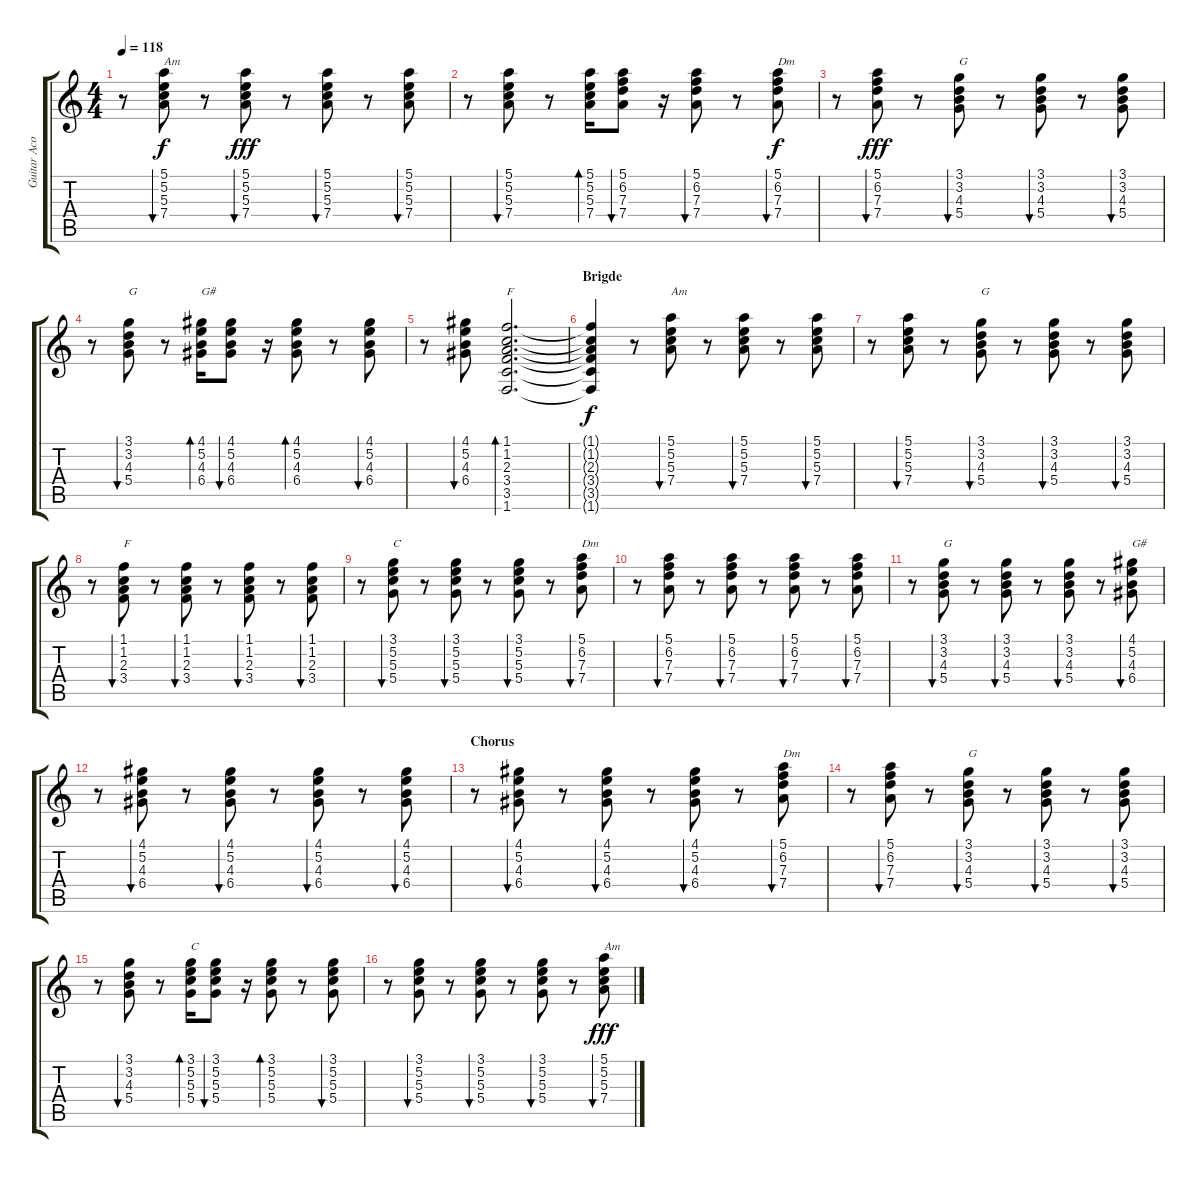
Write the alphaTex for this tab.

\track ("Guitar Acoustic" "Guitar Aco") {instrument acousticguitarsteel}
\staff {score tabs}
\tuning (E4 B3 G3 D3 A2 E2) {hide}
\ts (4 4)
\tempo 118
\clef g2
\ks c
r.8{dy f} (5.1 5.2 5.3 7.4).8{bu 60 txt "Am"} r.8 (5.1 5.2 5.3 7.4).8{bu 60 dy fff} r.8 (5.1 5.2 5.3 7.4).8{bu 60} r.8 (5.1 5.2 5.3 7.4).8{bu 60} |
r.8 (5.1 5.2 5.3 7.4).8{bu 60} r.8 (5.1 5.2 5.3 7.4).16{bd 60} (5.1 6.2 7.3 7.4).8{bu 60} r.16 (5.1 6.2 7.3 7.4).8{bu 60} r.8 (5.1 6.2 7.3 7.4).8{bu 60 txt "Dm" dy f} |
r.8 (5.1 6.2 7.3 7.4).8{bu 60 dy fff} r.8 (3.1 3.2 4.3 5.4).8{bu 60 txt "G"} r.8 (3.1 3.2 4.3 5.4).8{bu 60} r.8 (3.1 3.2 4.3 5.4).8{bu 60} |
r.8 (3.1 3.2 4.3 5.4).8{bu 60 txt "G"} r.8 (4.1 5.2 4.3 6.4).16{bd 60 txt "G#"} (4.1 5.2 4.3 6.4).8{bu 60} r.16 (4.1 5.2 4.3 6.4).8{bd 60} r.8 (4.1 5.2 4.3 6.4).8{bu 60} |
r.8 (4.1 5.2 4.3 6.4).8{bu 60} (1.1 1.2 2.3 3.4 3.5 1.6).2{d bd 30 txt "F"} |
\section ("" "Brigde")
(1.1{t} 1.2{t} 2.3{t} 3.4{t} 3.5{t} 1.6{t}).4{dy f} r.8 (5.1 5.2 5.3 7.4).8{bu 60 txt "Am"} r.8 (5.1 5.2 5.3 7.4).8{bu 60} r.8 (5.1 5.2 5.3 7.4).8{bu 60} |
r.8 (5.1 5.2 5.3 7.4).8{bu 60} r.8 (3.1 3.2 4.3 5.4).8{bu 60 txt "G"} r.8 (3.1 3.2 4.3 5.4).8{bu 60} r.8 (3.1 3.2 4.3 5.4).8{bu 60} |
r.8 (1.1 1.2 2.3 3.4).8{bu 60 txt "F"} r.8 (1.1 1.2 2.3 3.4).8{bu 60} r.8 (1.1 1.2 2.3 3.4).8{bu 60} r.8 (1.1 1.2 2.3 3.4).8{bu 60} |
r.8 (3.1 5.2 5.3 5.4).8{bu 60 txt "C"} r.8 (3.1 5.2 5.3 5.4).8{bu 60} r.8 (3.1 5.2 5.3 5.4).8{bu 60} r.8 (5.1 6.2 7.3 7.4).8{bu 30 txt "Dm"} |
r.8 (5.1 6.2 7.3 7.4).8{bu 30} r.8 (5.1 6.2 7.3 7.4).8{bu 30} r.8 (5.1 6.2 7.3 7.4).8{bu 30} r.8 (5.1 6.2 7.3 7.4).8{bu 30} |
r.8 (3.1 3.2 4.3 5.4).8{bu 30 txt "G"} r.8 (3.1 3.2 4.3 5.4).8{bu 30} r.8 (3.1 3.2 4.3 5.4).8{bu 30} r.8 (4.1 5.2 4.3 6.4).8{bu 30 txt "G#"} |
r.8 (4.1 5.2 4.3 6.4).8{bu 30} r.8 (4.1 5.2 4.3 6.4).8{bu 30} r.8 (4.1 5.2 4.3 6.4).8{bu 30} r.8 (4.1 5.2 4.3 6.4).8{bu 30} |
\section ("" "Chorus")
r.8 (4.1 5.2 4.3 6.4).8{bu 30} r.8 (4.1 5.2 4.3 6.4).8{bu 30} r.8 (4.1 5.2 4.3 6.4).8{bu 30} r.8 (5.1 6.2 7.3 7.4).8{bu 30 txt "Dm"} |
r.8 (5.1 6.2 7.3 7.4).8{bu 60} r.8 (3.1 3.2 4.3 5.4).8{bu 60 txt "G"} r.8 (3.1 3.2 4.3 5.4).8{bu 60} r.8 (3.1 3.2 4.3 5.4).8{bu 60} |
r.8 (3.1 3.2 4.3 5.4).8{bu 60} r.8 (3.1 5.2 5.3 5.4).16{bd 60 txt "C"} (3.1 5.2 5.3 5.4).8{bu 60} r.16 (3.1 5.2 5.3 5.4).8{bd 60} r.8 (3.1 5.2 5.3 5.4).8{bu 60} |
r.8 (3.1 5.2 5.3 5.4).8{bu 30} r.8 (3.1 5.2 5.3 5.4).8{bu 30} r.8 (3.1 5.2 5.3 5.4).8{bu 30} r.8 (5.1 5.2 5.3 7.4).8{bu 30 txt "Am" dy fff}
